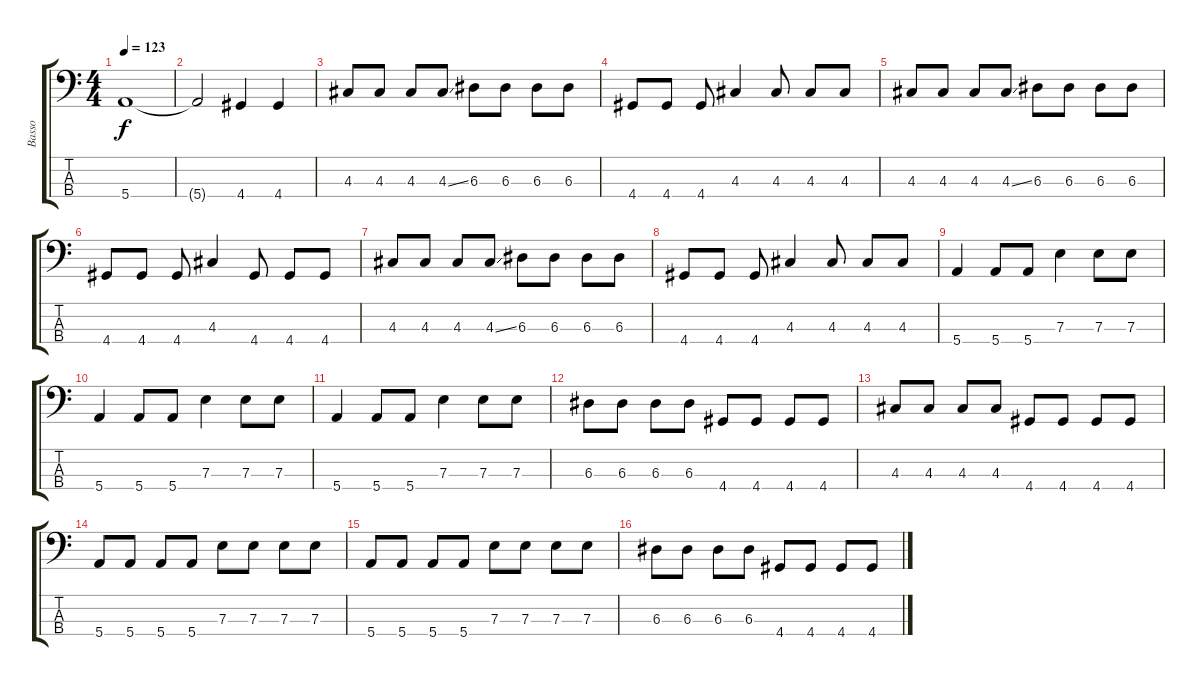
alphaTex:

\track ("Basso" "Basso") {instrument electricbasspick}
\staff {score tabs}
\tuning (G2 D2 A1 E1) {hide}
\ts (4 4)
\tempo 123
\clef f4
\ks c
5.4.1{dy f} |
5.4{t}.2 4.4.4 4.4.4 |
4.3.8 4.3.8 4.3.8 4.3{ss}.8 6.3.8 6.3.8 6.3.8 6.3.8 |
4.4.8 4.4.8 4.4.8 4.3.4 4.3.8 4.3.8 4.3.8 |
4.3.8 4.3.8 4.3.8 4.3{ss}.8 6.3.8 6.3.8 6.3.8 6.3.8 |
4.4.8 4.4.8 4.4.8 4.3.4 4.4.8 4.4.8 4.4.8 |
4.3.8 4.3.8 4.3.8 4.3{ss}.8 6.3.8 6.3.8 6.3.8 6.3.8 |
4.4.8 4.4.8 4.4.8 4.3.4 4.3.8 4.3.8 4.3.8 |
5.4.4 5.4.8 5.4.8 7.3.4 7.3.8 7.3.8 |
5.4.4 5.4.8 5.4.8 7.3.4 7.3.8 7.3.8 |
5.4.4 5.4.8 5.4.8 7.3.4 7.3.8 7.3.8 |
6.3.8 6.3.8 6.3.8 6.3.8 4.4.8 4.4.8 4.4.8 4.4.8 |
4.3.8 4.3.8 4.3.8 4.3.8 4.4.8 4.4.8 4.4.8 4.4.8 |
5.4.8 5.4.8 5.4.8 5.4.8 7.3.8 7.3.8 7.3.8 7.3.8 |
5.4.8 5.4.8 5.4.8 5.4.8 7.3.8 7.3.8 7.3.8 7.3.8 |
6.3.8 6.3.8 6.3.8 6.3.8 4.4.8 4.4.8 4.4.8 4.4.8
